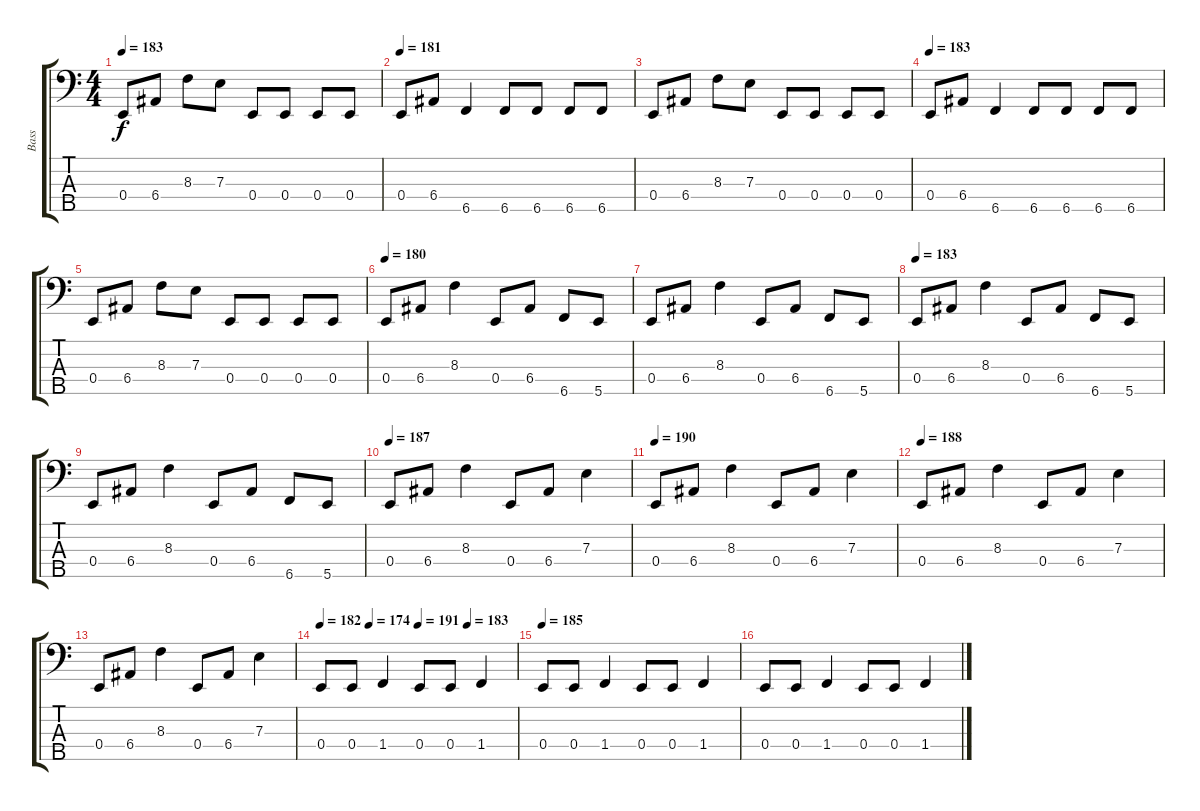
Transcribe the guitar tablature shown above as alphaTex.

\track ("Bass" "Bass") {instrument electricbasspick}
\staff {score tabs}
\tuning (G2 D2 A1 E1 B0) {hide}
\ts (4 4)
\tempo 183
\clef f4
\ks c
0.4.8{dy f} 6.4.8 8.3.8 7.3.8 0.4.8 0.4.8 0.4.8 0.4.8 |
\tempo 181
0.4.8 6.4.8 6.5.4 6.5.8 6.5.8 6.5.8 6.5.8 |
0.4.8 6.4.8 8.3.8 7.3.8 0.4.8 0.4.8 0.4.8 0.4.8 |
\tempo 183
0.4.8 6.4.8 6.5.4 6.5.8 6.5.8 6.5.8 6.5.8 |
0.4.8 6.4.8 8.3.8 7.3.8 0.4.8 0.4.8 0.4.8 0.4.8 |
\tempo 180
0.4.8 6.4.8 8.3.4 0.4.8 6.4.8 6.5.8 5.5.8 |
0.4.8 6.4.8 8.3.4 0.4.8 6.4.8 6.5.8 5.5.8 |
\tempo 183
0.4.8 6.4.8 8.3.4 0.4.8 6.4.8 6.5.8 5.5.8 |
0.4.8 6.4.8 8.3.4 0.4.8 6.4.8 6.5.8 5.5.8 |
\tempo 187
0.4.8 6.4.8 8.3.4 0.4.8 6.4.8 7.3.4 |
\tempo 190
0.4.8 6.4.8 8.3.4 0.4.8 6.4.8 7.3.4 |
\tempo 188
0.4.8 6.4.8 8.3.4 0.4.8 6.4.8 7.3.4 |
0.4.8 6.4.8 8.3.4 0.4.8 6.4.8 7.3.4 |
\tempo 182
\tempo (174 0.25)
\tempo (191 0.5)
\tempo (183 0.75)
0.4.8 0.4.8 1.4.4 0.4.8 0.4.8 1.4.4 |
\tempo 185
0.4.8 0.4.8 1.4.4 0.4.8 0.4.8 1.4.4 |
0.4.8 0.4.8 1.4.4 0.4.8 0.4.8 1.4.4
